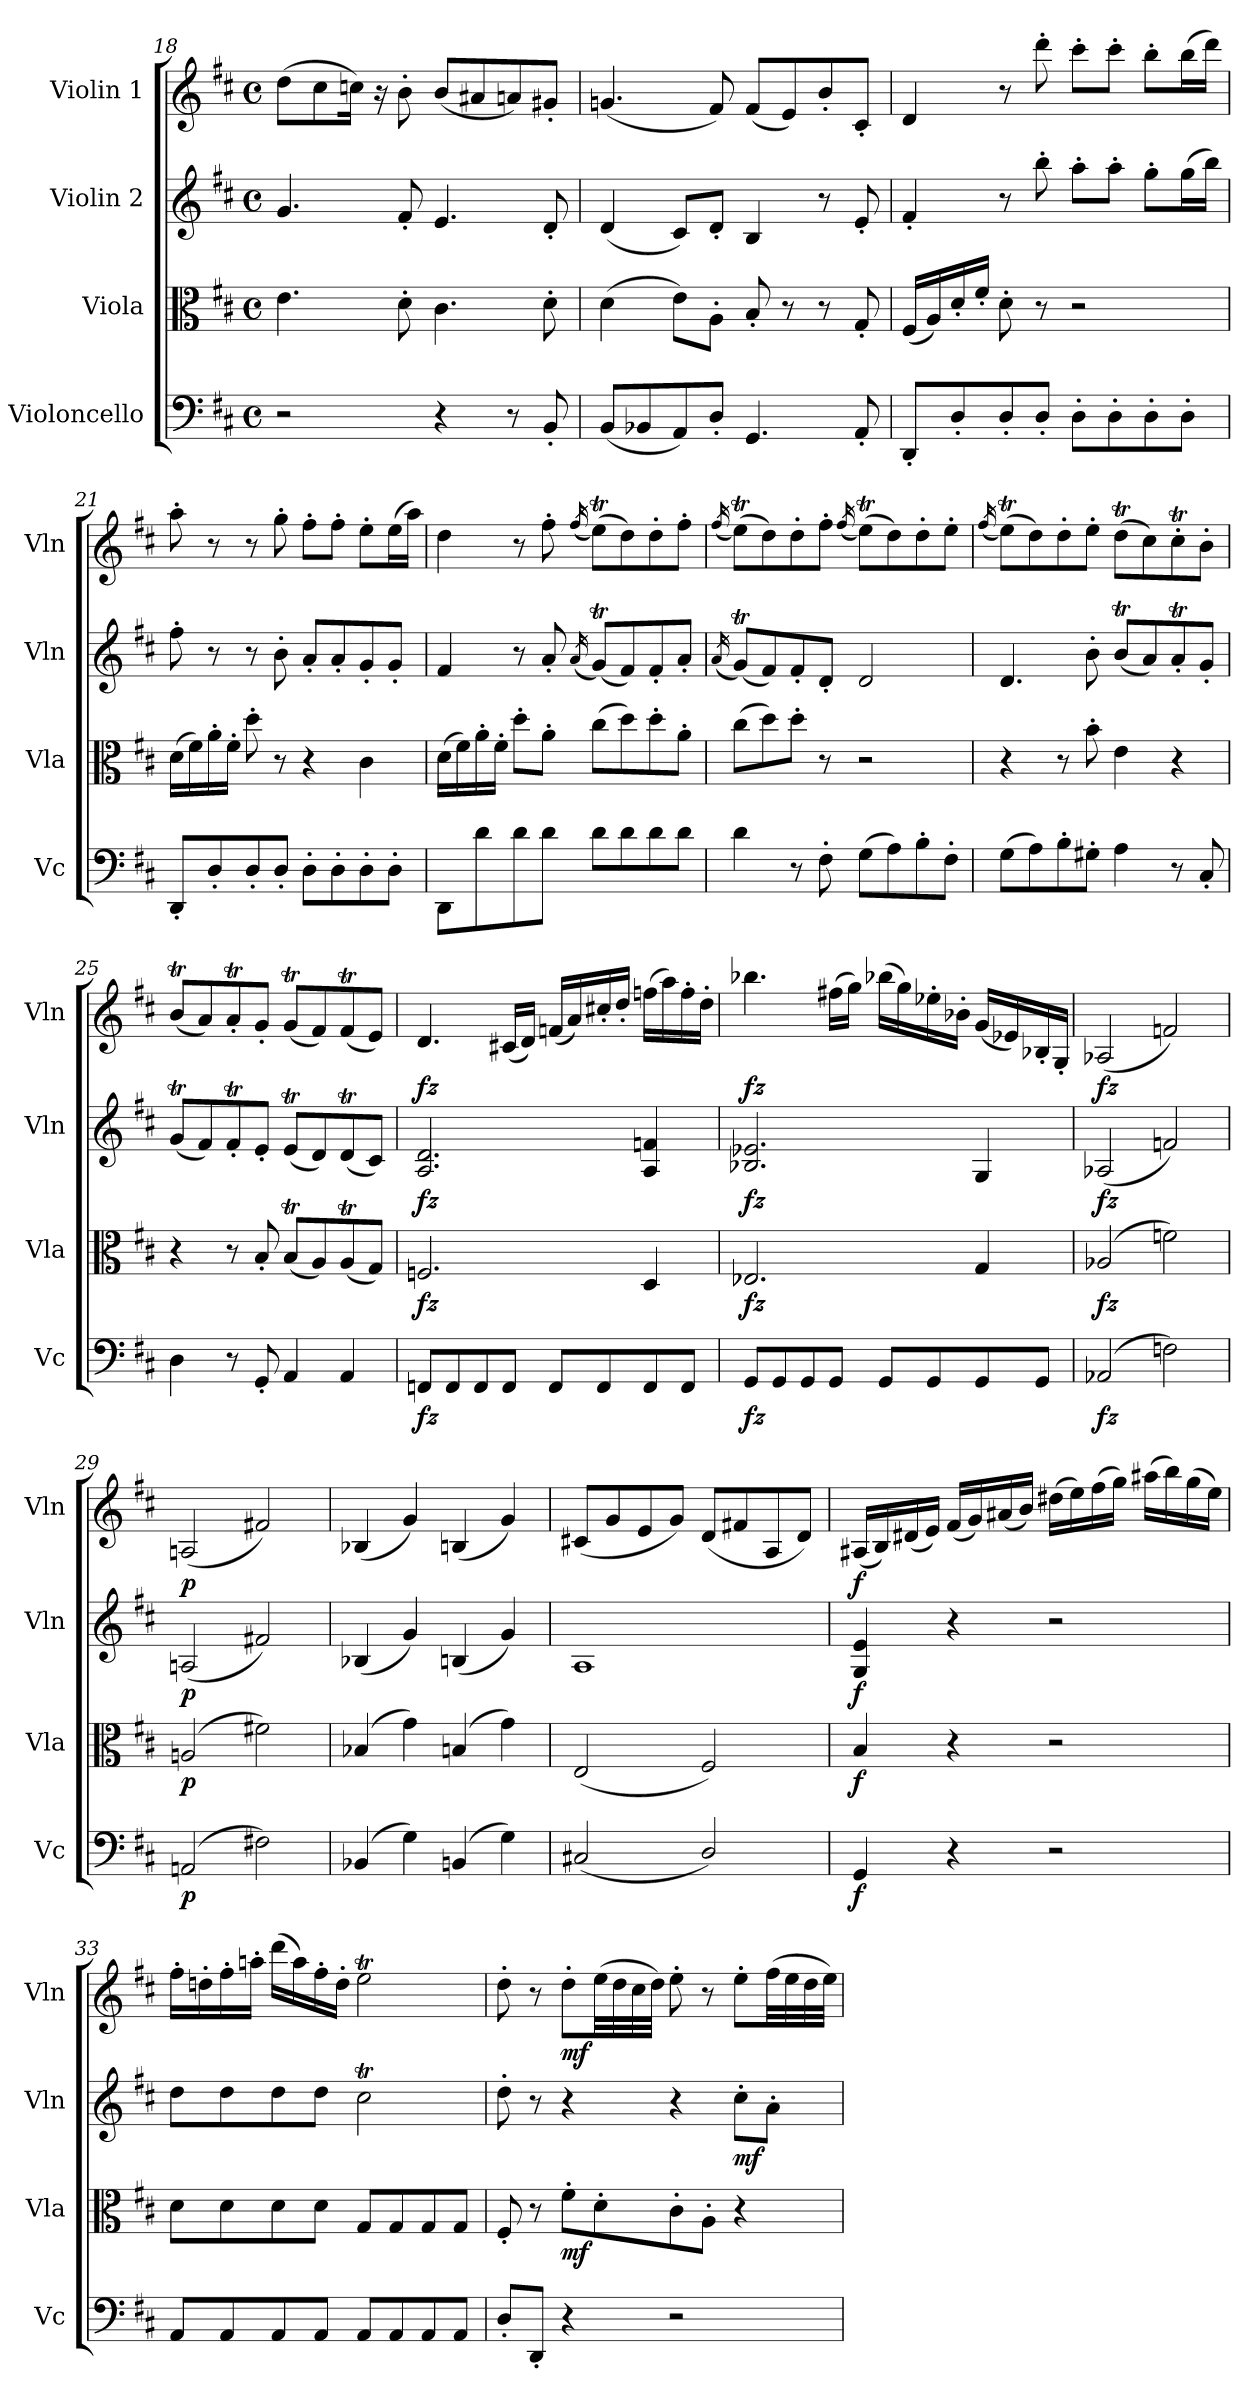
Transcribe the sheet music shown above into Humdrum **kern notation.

**kern	**dynam	**kern	**dynam	**kern	**dynam	**kern	**dynam
*part4	*part4	*part3	*part3	*part2	*part2	*part1	*part1
*staff4	*staff4	*staff3	*staff3	*staff2	*staff2	*staff1	*staff1
*I"Violoncello	*	*I"Viola	*	*I"Violin 2	*	*I"Violin 1	*
*I'Vc	*	*I'Vla	*	*I'Vln	*	*I'Vln	*
!!LO:LB:g=z
*clefF4	*	*clefC3	*	*clefG2	*	*clefG2	*
*k[f#c#]	*	*k[f#c#]	*	*k[f#c#]	*	*k[f#c#]	*
*M4/4	*	*M4/4	*	*M4/4	*	*M4/4	*
*met(c)	*	*met(c)	*	*met(c)	*	*met(c)	*
=18	=18	=18	=18	=18	=18	=18	=18
2r	.	4.e\	.	4.g/	.	(>8dd\L	.
.	.	.	.	.	.	8cc#\	.
.	.	.	.	.	.	16ccn\Jk)	.
.	.	.	.	.	.	16r	.
.	.	8d'\	.	8f#'/	.	8b'\	.
4r	.	4.c#\	.	4.e/	.	(<8b/L	.
.	.	.	.	.	.	8a#X/	.
8r	.	.	.	.	.	8an/)	.
8BB'/	.	8d'\	.	8d'/	.	8g#X'/J	.
=19	=19	=19	=19	=19	=19	=19	=19
(<8BB/L	.	(>4d\	.	(<4d/	.	(<4.gn/	.
8BB-X/	.	.	.	.	.	.	.
8AA/)	.	8e\L)	.	8c#/L)	.	.	.
8D'/J	.	8A'\J	.	8d'/J	.	8f#/)	.
4.GG/	.	8B'/	.	4B/	.	(<8f#/L	.
.	.	8r	.	.	.	8e/)	.
.	.	8r	.	8r	.	8b'/	.
8AA'/	.	8G'/	.	8e'/	.	8c#'/J	.
=20	=20	=20	=20	=20	=20	=20	=20
8DD'/L	.	(<16F#/LL	.	4f#'/	.	4d/	.
.	.	16A/)	.	.	.	.	.
8D'/	.	16d'/	.	.	.	.	.
.	.	16f#'/JJ	.	.	.	.	.
8D'/	.	8d'\	.	8r	.	8r	.
8D'/J	.	8r	.	8bb'\	.	8ddd'\	.
8D'\L	.	2r	.	8aa'\L	.	8ccc#'\L	.
8D'\	.	.	.	8aa'\J	.	8ccc#'\J	.
8D'\	.	.	.	8gg'\L	.	8bb'\L	.
8D'\J	.	.	.	(>16gg\L	.	(>16bb\L	.
.	.	.	.	16bb\JJ)	.	16ddd\JJ)	.
=21	=21	=21	=21	=21	=21	=21	=21
8DD'/L	.	(>16d\LL	.	8ff#'\	.	8aa'\	.
.	.	16f#\)	.	.	.	.	.
8D'/	.	16a'\	.	8r	.	8r	.
.	.	16f#'\JJ	.	.	.	.	.
8D'/	.	8dd'\	.	8r	.	8r	.
8D'/J	.	8r	.	8b'\	.	8gg'\	.
8D'\L	.	4r	.	8a'/L	.	8ff#'\L	.
8D'\	.	.	.	8a'/	.	8ff#'\J	.
8D'\	.	4c#\	.	8g'/	.	8ee'\L	.
8D'\J	.	.	.	8g'/J	.	(>16ee\L	.
.	.	.	.	.	.	16aa\JJ)	.
!!LO:LB:g=z
=22	=22	=22	=22	=22	=22	=22	=22
8DD\L	.	(>16d\LL	.	4f#/	.	4dd\	.
.	.	16f#\)	.	.	.	.	.
8d\	.	16a'\	.	.	.	.	.
.	.	16f#'\JJ	.	.	.	.	.
8d\	.	8dd'\L	.	8r	.	8r	.
8d\J	.	8a'\J	.	8a'/	.	8ff#'\	.
.	.	.	.	(<16qa/	.	(<16qff#/	.
8d\L	.	(>8cc#\L	.	(<8gT/L)	.	(>8eeT\L)	.
8d\	.	8dd\)	.	8f#/)	.	8dd\)	.
8d\	.	8dd'\	.	8f#'/	.	8dd'\	.
8d\J	.	8a'\J	.	8a'/J	.	8ff#'\J	.
=23	=23	=23	=23	=23	=23	=23	=23
.	.	.	.	(<16qa/	.	(<16qff#/	.
4d\	.	(>8cc#\L	.	(<8gT/L)	.	(>8eeT\L)	.
.	.	8dd\)	.	8f#/)	.	8dd\)	.
8r	.	8dd'\J	.	8f#'/	.	8dd'\	.
8F#'\	.	8r	.	8d'/J	.	8ff#'\J	.
.	.	.	.	.	.	(<16qff#/	.
(>8G\L	.	2r	.	2d/	.	(>8eeT\L)	.
8A\)	.	.	.	.	.	8dd\)	.
8B'\	.	.	.	.	.	8dd'\	.
8F#'\J	.	.	.	.	.	8ee'\J	.
=24	=24	=24	=24	=24	=24	=24	=24
.	.	.	.	.	.	(<16qff#/	.
(>8G\L	.	4r	.	4.d/	.	(>8eeT\L)	.
8A\)	.	.	.	.	.	8dd\)	.
8B'\	.	8r	.	.	.	8dd'\	.
8G#X'\J	.	8b'\	.	8b'\	.	8ee'\J	.
4A\	.	4e\	.	(<8bT/L	.	(>8ddT\L	.
.	.	.	.	8a/)	.	8cc#\)	.
8r	.	4r	.	8aT'/	.	8cc#t'\	.
8C#'/	.	.	.	8g'/J	.	8b'\J	.
=25	=25	=25	=25	=25	=25	=25	=25
4D\	.	4r	.	(<8gT/L	.	(<8bT/L	.
.	.	.	.	8f#/)	.	8a/)	.
8r	.	8r	.	8f#t'/	.	8aT'/	.
8GG'/	.	8B'/	.	8e'/J	.	8g'/J	.
4AA/	.	(<8BT/L	.	(<8eT/L	.	(<8gT/L	.
.	.	8A/)	.	8d/)	.	8f#/)	.
4AA/	.	(<8AT/	.	(<8dT/	.	(<8f#t/	.
.	.	8G/J)	.	8c#/J)	.	8e/J)	.
!!LO:LB:g=z
=26	=26	=26	=26	=26	=26	=26	=26
!	!LO:DY:b	!	!LO:DY:b	!	!LO:DY:b	!	!LO:DY:b
8FFn/L	fz	2.Fn/	fz	2.A/ 2.d/	fz	4.d/	fz
8FF/	.	.	.	.	.	.	.
8FF/	.	.	.	.	.	.	.
8FF/J	.	.	.	.	.	(<16c#X/LL	.
.	.	.	.	.	.	16d/JJ)	.
8FF/L	.	.	.	.	.	(<16fn/LL	.
.	.	.	.	.	.	16a/)	.
8FF/	.	.	.	.	.	16cc#X'/	.
.	.	.	.	.	.	16dd'/JJ	.
8FF/	.	4D/	.	4A/ 4fn/	.	(>16ffn\LL	.
.	.	.	.	.	.	16aa\)	.
8FF/J	.	.	.	.	.	16ff'\	.
.	.	.	.	.	.	16dd'\JJ	.
=27	=27	=27	=27	=27	=27	=27	=27
!	!LO:DY:b	!	!LO:DY:b	!	!LO:DY:b	!	!LO:DY:b
8GG/L	fz	2.E-X/	fz	2.B-X/ 2.e-X/	fz	4.bb-X\	fz
8GG/	.	.	.	.	.	.	.
8GG/	.	.	.	.	.	.	.
8GG/J	.	.	.	.	.	(>16ff#X\LL	.
.	.	.	.	.	.	16gg\JJ)	.
8GG/L	.	.	.	.	.	(>16bb-X\LL	.
.	.	.	.	.	.	16gg\)	.
8GG/	.	.	.	.	.	16ee-X'\	.
.	.	.	.	.	.	16b-X'\JJ	.
8GG/	.	4G/	.	4G/	.	(<16g/LL	.
.	.	.	.	.	.	16e-X/)	.
8GG/J	.	.	.	.	.	16B-X'/	.
.	.	.	.	.	.	16G'/JJ	.
=28	=28	=28	=28	=28	=28	=28	=28
!	!LO:DY:b	!	!LO:DY:b	!	!LO:DY:b	!	!LO:DY:b
(>2AA-X/	fz	(>2A-X/	fz	(<2A-X/	fz	(<2A-X/	fz
2Fn\)	.	2fn\)	.	2fn/)	.	2fn/)	.
=29	=29	=29	=29	=29	=29	=29	=29
!	!LO:DY:b	!	!LO:DY:b	!	!LO:DY:b	!	!LO:DY:b
(>2AAn/	p	(>2An/	p	(<2An/	p	(<2An/	p
2F#X\)	.	2f#X\)	.	2f#X/)	.	2f#X/)	.
!!LO:PB:g=z
=30	=30	=30	=30	=30	=30	=30	=30
(>4BB-X/	.	(>4B-X/	.	(<4B-X/	.	(<4B-X/	.
4G\)	.	4g\)	.	4g/)	.	4g/)	.
(>4BBn/	.	(>4Bn/	.	(<4Bn/	.	(<4Bn/	.
4G\)	.	4g\)	.	4g/)	.	4g/)	.
=31	=31	=31	=31	=31	=31	=31	=31
(<2C#X/	.	(<2E/	.	1A	.	(<8c#X/L	.
.	.	.	.	.	.	8g/	.
.	.	.	.	.	.	8e/	.
.	.	.	.	.	.	8g/J)	.
2D/)	.	2F#/)	.	.	.	(<8d/L	.
.	.	.	.	.	.	8f#X/	.
.	.	.	.	.	.	8A/	.
.	.	.	.	.	.	8d/J)	.
=32	=32	=32	=32	=32	=32	=32	=32
!	!LO:DY:b	!	!LO:DY:b	!	!LO:DY:b	!	!LO:DY:b
4GG/	f	4B/	f	4G/ 4e/	f	(<16A#X/LL	f
.	.	.	.	.	.	16B/)	.
.	.	.	.	.	.	(<16d#X/	.
.	.	.	.	.	.	16e/JJ)	.
4r	.	4r	.	4r	.	(<16f#/LL	.
.	.	.	.	.	.	16g/)	.
.	.	.	.	.	.	(<16a#X/	.
.	.	.	.	.	.	16b/JJ)	.
2r	.	2r	.	2r	.	(>16dd#X\LL	.
.	.	.	.	.	.	16ee\)	.
.	.	.	.	.	.	(>16ff#\	.
.	.	.	.	.	.	16gg\JJ)	.
.	.	.	.	.	.	(>16aa#X\LL	.
.	.	.	.	.	.	16bb\)	.
.	.	.	.	.	.	(>16gg\	.
.	.	.	.	.	.	16ee\JJ)	.
=33	=33	=33	=33	=33	=33	=33	=33
8AA/L	.	8d\L	.	8dd\L	.	16ff#'\LL	.
.	.	.	.	.	.	16ddn'\	.
8AA/	.	8d\	.	8dd\	.	16ff#'\	.
.	.	.	.	.	.	16aan'\JJ	.
8AA/	.	8d\	.	8dd\	.	(>16ddd\LL	.
.	.	.	.	.	.	16aa\)	.
8AA/J	.	8d\J	.	8dd\J	.	16ff#'\	.
.	.	.	.	.	.	16dd'\JJ	.
8AA/L	.	8G/L	.	2cc#t\	.	2eeT\	.
8AA/	.	8G/	.	.	.	.	.
8AA/	.	8G/	.	.	.	.	.
8AA/J	.	8G/J	.	.	.	.	.
!!LO:LB:g=z
=34	=34	=34	=34	=34	=34	=34	=34
8D'/L	.	8F#'/	.	8dd'\	.	8dd'\	.
8DD'/J	.	8r	.	8r	.	8r	.
!	!	!	!LO:DY:b	!	!	!	!LO:DY:b
4r	.	8f#'\L	mf	4r	.	8dd'\L	mf
.	.	8d'\	.	.	.	(>32ee\LL	.
.	.	.	.	.	.	32dd\	.
.	.	.	.	.	.	32cc#\	.
.	.	.	.	.	.	32dd\JJJ)	.
2r	.	8c#'\	.	4r	.	8ee'\	.
.	.	8A'\J	.	.	.	8r	.
!	!	!	!	!	!LO:DY:b	!	!
.	.	4r	.	8cc#'\L	mf	8ee'\L	.
.	.	.	.	8a'\J	.	(>32ff#\LL	.
.	.	.	.	.	.	32ee\	.
.	.	.	.	.	.	32dd\	.
.	.	.	.	.	.	32ee\JJJ)	.
=	=	=	=	=	=	=	=
*-	*-	*-	*-	*-	*-	*-	*-
